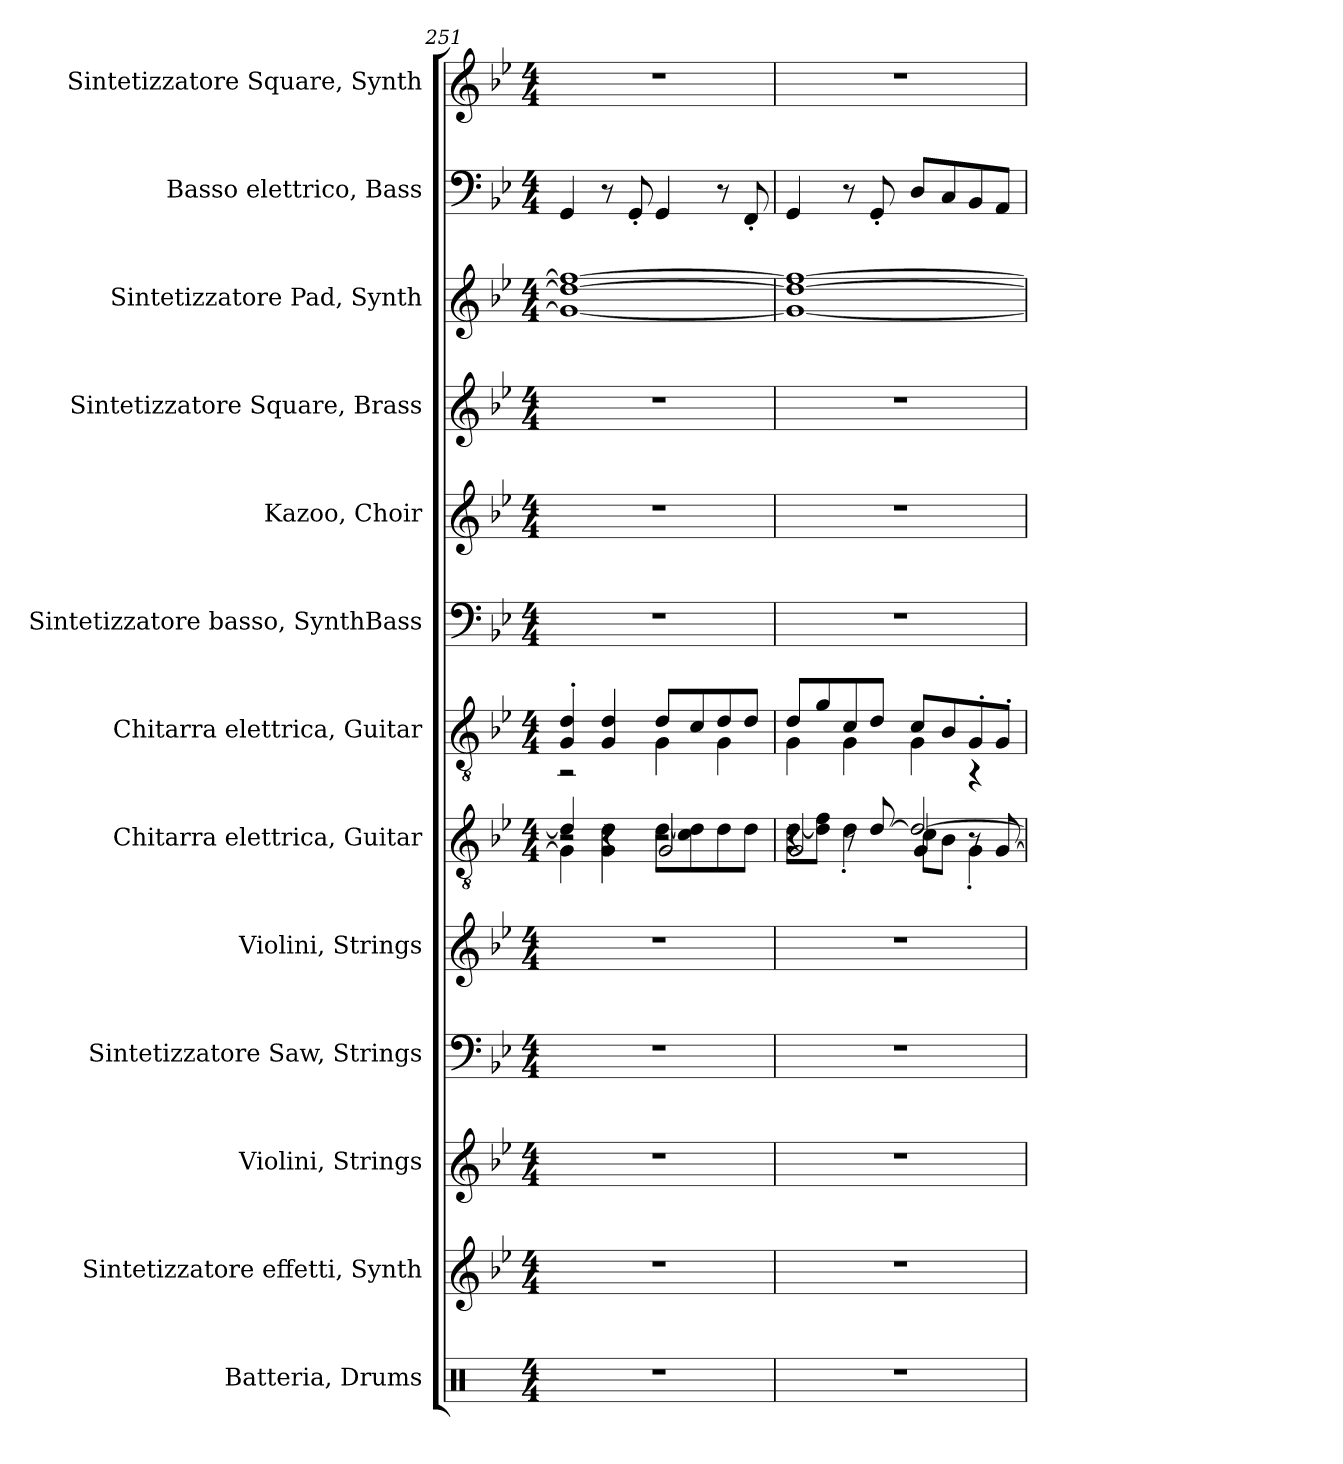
**kern	**kern	**kern	**kern	**kern	**kern	**kern	**kern	**kern	**kern	**kern	**kern	**kern
*part13	*part12	*part11	*part10	*part9	*part8	*part7	*part6	*part5	*part4	*part3	*part2	*part1
*staff13	*staff12	*staff11	*staff10	*staff9	*staff8	*staff7	*staff6	*staff5	*staff4	*staff3	*staff2	*staff1
*I"Batteria, Drums	*I"Sintetizzatore effetti, Synth	*I"Violini, Strings	*I"Sintetizzatore Saw, Strings	*I"Violini, Strings	*I"Chitarra elettrica, Guitar	*I"Chitarra elettrica, Guitar	*I"Sintetizzatore basso, SynthBass	*I"Kazoo, Choir	*I"Sintetizzatore Square, Brass	*I"Sintetizzatore Pad, Synth	*I"Basso elettrico, Bass	*I"Sintetizzatore Square, Synth
*I'Batt.	*I'Sint.	*I'Vl.	*I'Sint.	*I'Vl.	*I'Chit. el.	*I'Chit. el.	*I'Sint.	*I'Kaz.	*I'Sint.	*I'Sint.	*I'B. el.	*I'Sint.
!!LO:PB:g=z
*clefX	*clefG2	*clefG2	*clefF4	*clefG2	*clefGv2	*clefGv2	*clefF4	*clefG2	*clefG2	*clefG2	*clefF4	*clefG2
*	*	*	*	*	*	*	*	*	*	*	*ITrd7c12	*
*k[]	*k[b-e-]	*k[b-e-]	*k[b-e-]	*k[b-e-]	*k[b-e-]	*k[b-e-]	*k[b-e-]	*k[b-e-]	*k[b-e-]	*k[b-e-]	*k[b-e-]	*k[b-e-]
*M4/4	*M4/4	*M4/4	*M4/4	*M4/4	*M4/4	*M4/4	*M4/4	*M4/4	*M4/4	*M4/4	*M4/4	*M4/4
=251	=251	=251	=251	=251	=251	=251	=251	=251	=251	=251	=251	=251
*	*	*	*	*	*^	*^	*	*	*	*	*	*
*	*	*	*	*	*	*^	*	*	*	*	*	*	*	*
1r	1r	1r	1r	1r	4d/]	4G\]	2r	4G/' 4d/'	2r	1r	1r	1r	1g_ 1dd_ 1ff_	4GGG/	1r
.	.	.	.	.	4r	4G\ 4d\	.	4G/ 4d/	.	.	.	.	.	8r	.
.	.	.	.	.	.	.	.	.	.	.	.	.	.	8GGG'/	.
.	.	.	.	.	2r	[8d\L	2G/	8d/L	4G\	.	.	.	.	4GGG/	.
.	.	.	.	.	.	8c\ 8d\]	.	8c/	.	.	.	.	.	.	.
.	.	.	.	.	.	8d\	.	8d/	4G\	.	.	.	.	8r	.
.	.	.	.	.	.	8d\J	.	8d/J	.	.	.	.	.	8FFF'/	.
=252	=252	=252	=252	=252	=252	=252	=252	=252	=252	=252	=252	=252	=252	=252	=252
1r	1r	1r	1r	1r	4r	[8d\L	2G/	8d/L	4G\	1r	1r	1r	1g_ 1dd_ 1ff_	4GGG/	1r
.	.	.	.	.	.	8d\] 8f\J	.	8g/	.	.	.	.	.	.	.
.	.	.	.	.	8r	4d'\	.	8c/	4G\	.	.	.	.	8r	.
.	.	.	.	.	[8d/	.	.	8d/J	.	.	.	.	.	8GGG'/	.
.	.	.	.	.	2d/_	8c\L	4G/	8c/L	4G\	.	.	.	.	8DD/L	.
.	.	.	.	.	.	8B-\J	.	8B-/	.	.	.	.	.	8CC/	.
.	.	.	.	.	.	4G'\	8r	8G'/	4r	.	.	.	.	8BBB-/	.
.	.	.	.	.	.	.	[8G/	8G'/J	.	.	.	.	.	8AAA/J	.
*	*	*	*	*	*v	*v	*v	*	*	*	*	*	*	*	*
*	*	*	*	*	*	*v	*v	*	*	*	*	*	*
=	=	=	=	=	=	=	=	=	=	=	=	=
*-	*-	*-	*-	*-	*-	*-	*-	*-	*-	*-	*-	*-
